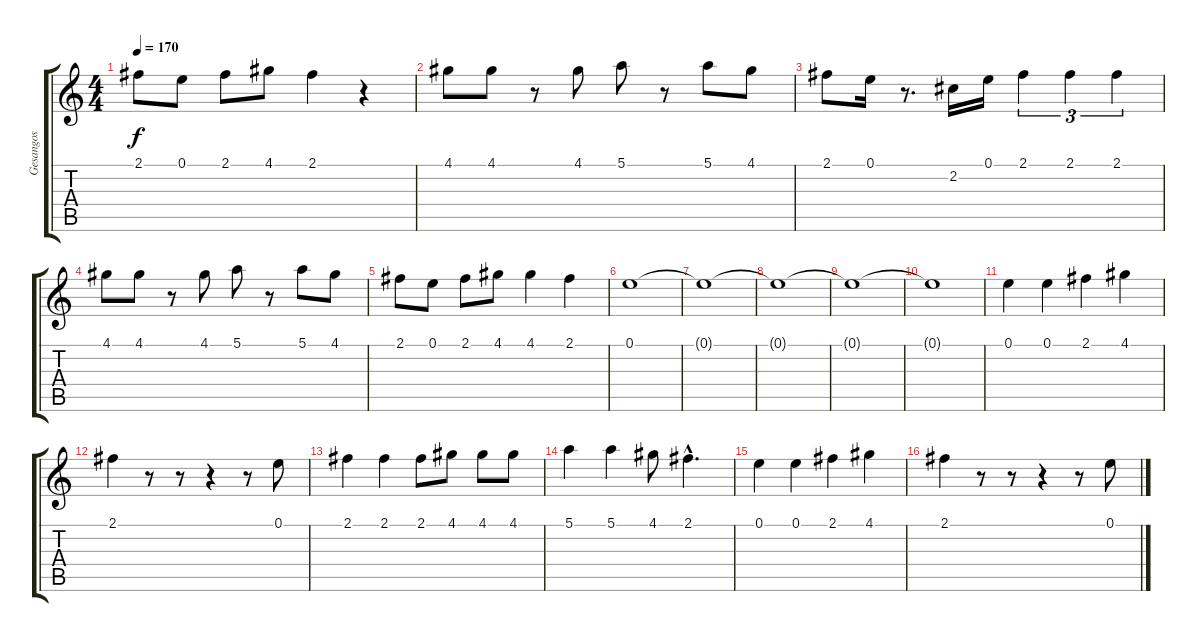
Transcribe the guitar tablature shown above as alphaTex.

\track ("Gesangos" "Gesangos") {instrument overdrivenguitar}
\staff {score tabs}
\tuning (E4 B3 G3 D3 A2 E2) {hide}
\ts (4 4)
\tempo 170
\clef g2
\ks c
2.1.8{dy f} 0.1.8 2.1.8 4.1.8 2.1.4 r.4 |
4.1.8 4.1.8 r.8 4.1.8 5.1.8 r.8 5.1.8 4.1.8 |
2.1.8 0.1.16 r.8{d} 2.2.16 0.1.16 2.1.4{tu (3 2)} 2.1.4{tu (3 2)} 2.1.4{tu (3 2)} |
4.1.8 4.1.8 r.8 4.1.8 5.1.8 r.8 5.1.8 4.1.8 |
2.1.8 0.1.8 2.1.8 4.1.8 4.1.4 2.1.4 |
0.1.1 |
0.1{t}.1{volume 11} |
0.1{t}.1{volume 9} |
0.1{t}.1{volume 7} |
0.1{t}.1{volume 4} |
0.1.4{volume 14} 0.1.4 2.1.4 4.1.4 |
2.1.4 r.8 r.8 r.4 r.8 0.1.8 |
2.1.4 2.1.4 2.1.8 4.1.8 4.1.8 4.1.8 |
5.1.4 5.1.4 4.1.8 2.1{hac}.4{d} |
0.1.4{volume 14} 0.1.4 2.1.4 4.1.4 |
2.1.4 r.8 r.8 r.4 r.8 0.1.8
